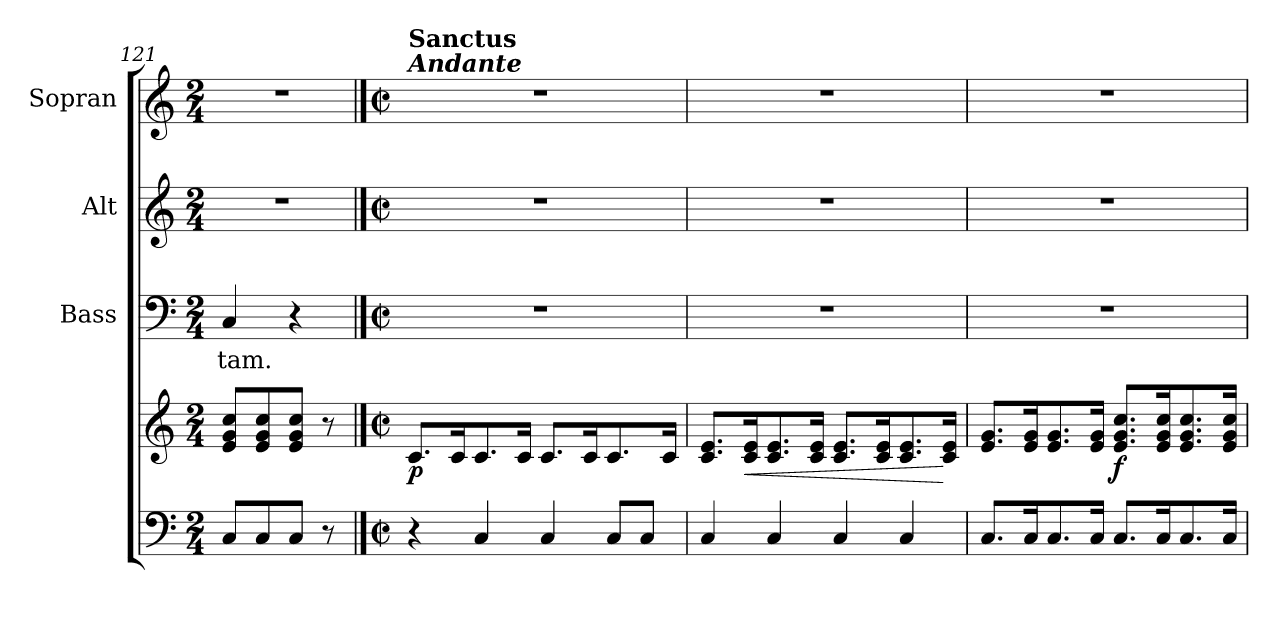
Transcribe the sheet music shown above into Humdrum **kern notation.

**kern	**kern	**dynam	**kern	**text	**kern	**kern
*part4	*part4	*part4	*part3	*part3	*part2	*part1
*staff5	*staff4	*staff4/5	*staff3	*staff3	*staff2	*staff1
*	*	*	*I"Bass	*	*I"Alt	*I"Sopran
*	*	*	*I'B.	*	*I'A.	*I'S.
*clefF4	*clefG2	*	*clefF4	*	*clefG2	*clefG2
*k[]	*k[]	*	*k[]	*	*k[]	*k[]
*C:	*C:	*	*C:	*	*C:	*C:
*M2/4	*M2/4	*	*M2/4	*	*M2/4	*M2/4
=121	=121	=121	=121	=121	=121	=121
!	!	!	!	!LO:LY:b	!	!
8C/L	8e/ 8g/ 8cc/L	.	4C/	-tam.	2r	2r
8C/	8e/ 8g/ 8cc/	.	.	.	.	.
8C/J	8e/ 8g/ 8cc/J	.	4r	.	.	.
8r	8r	.	.	.	.	.
!!LO:PB:g=z
==122	==122	==122	==122	==122	==122	==122
*M2/2	*M2/2	*	*M2/2	*	*M2/2	*M2/2
*met(c|)	*met(c|)	*	*met(c|)	*	*met(c|)	*met(c|)
!	!	!	!	!	!	!LO:TX:a:Bi:t=Andante
!	!	!	!	!	!	!LO:TX:a:B:t=Sanctus
!	!	!LO:DY:b	!	!	!	!
4r	8.c/L	p	1r	.	1r	1r
.	16c/k	.	.	.	.	.
4C/	8.c/	.	.	.	.	.
.	16c/Jk	.	.	.	.	.
4C/	8.c/L	.	.	.	.	.
.	16c/k	.	.	.	.	.
8C/L	8.c/	.	.	.	.	.
8C/J	.	.	.	.	.	.
.	16c/Jk	.	.	.	.	.
=123	=123	=123	=123	=123	=123	=123
4C/	8.c/ 8.e/L	.	1r	.	1r	1r
!	!	!LO:HP:b	!	!	!	!
.	16c/ 16e/k	<	.	.	.	.
4C/	8.c/ 8.e/	.	.	.	.	.
.	16c/ 16e/Jk	.	.	.	.	.
4C/	8.c/ 8.e/L	.	.	.	.	.
.	16c/ 16e/k	.	.	.	.	.
4C/	8.c/ 8.e/	.	.	.	.	.
.	16c/ 16e/Jk	[	.	.	.	.
=124	=124	=124	=124	=124	=124	=124
8.C/L	8.e/ 8.g/L	.	1r	.	1r	1r
16C/k	16e/ 16g/k	.	.	.	.	.
8.C/	8.e/ 8.g/	.	.	.	.	.
16C/Jk	16e/ 16g/Jk	.	.	.	.	.
!	!	!LO:DY:b	!	!	!	!
8.C/L	8.e/ 8.g/ 8.cc/L	f	.	.	.	.
16C/k	16e/ 16g/ 16cc/k	.	.	.	.	.
8.C/	8.e/ 8.g/ 8.cc/	.	.	.	.	.
16C/Jk	16e/ 16g/ 16cc/Jk	.	.	.	.	.
=	=	=	=	=	=	=
*-	*-	*-	*-	*-	*-	*-
